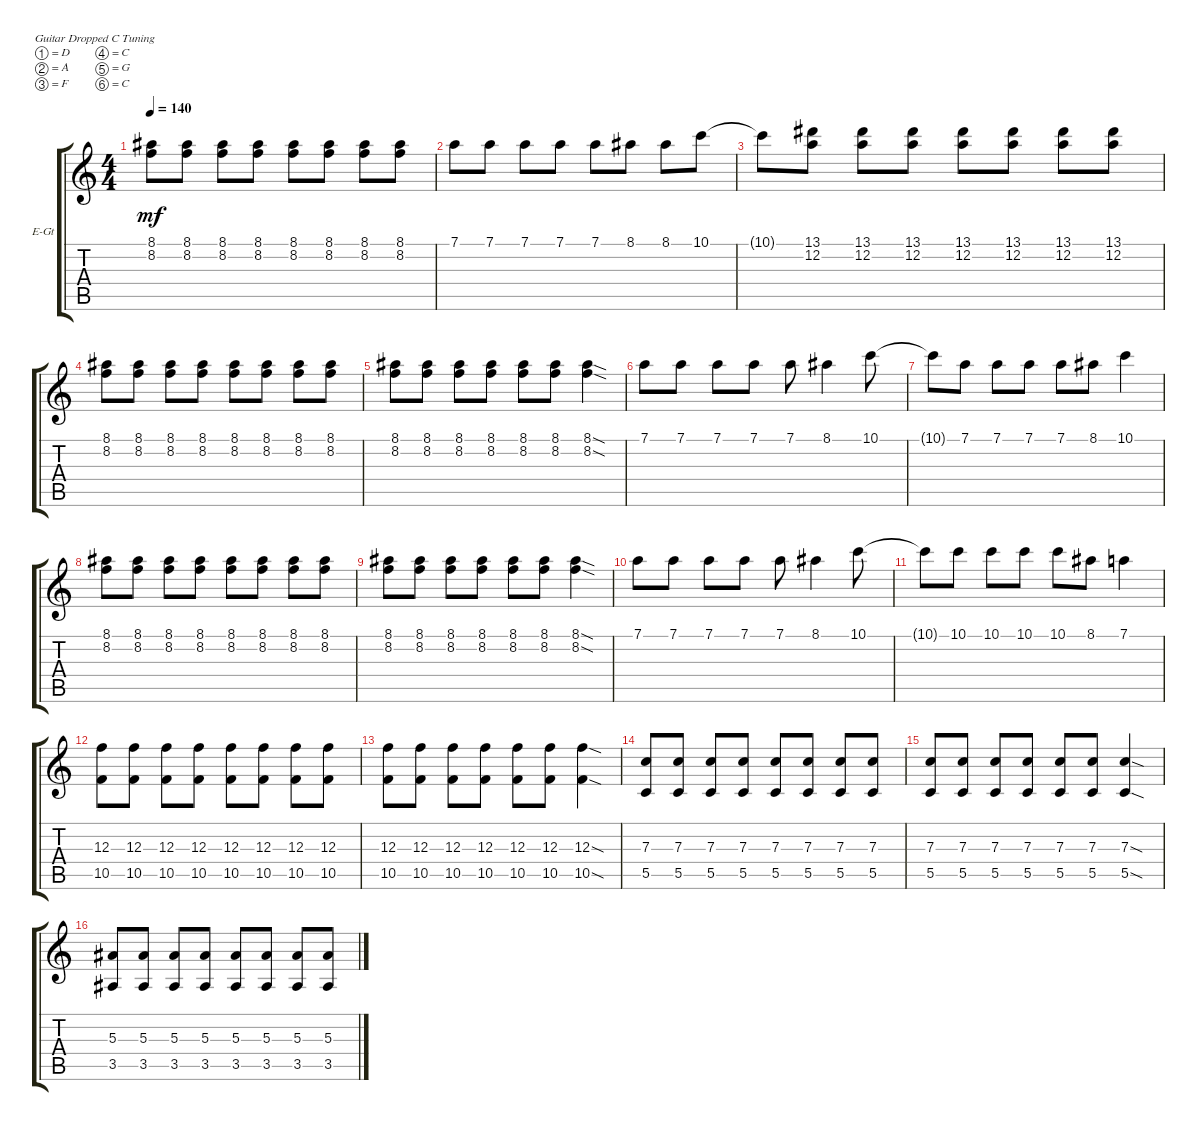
\defaultSystemsLayout 4
\bracketExtendMode groupsimilarinstruments
\firstSystemTrackNameOrientation horizontal
\otherSystemsTrackNameOrientation horizontal
\track ("Lead" "E-Gt") {instrument distortionguitar}
\staff {score tabs}
\tuning (D4 A3 F3 C3 G2 C2)
\ts (4 4)
\tempo 140
\clef g2
\ks c
(8.1 8.2).8{dy mf} (8.1 8.2).8 (8.1 8.2).8 (8.1 8.2).8 (8.1 8.2).8 (8.1 8.2).8 (8.1 8.2).8 (8.1 8.2).8 |
7.1.8 7.1.8 7.1.8 7.1.8 7.1.8 8.1.8 8.1.8 10.1.8 |
10.1{t}.8 (13.1 12.2).8 (13.1 12.2).8 (13.1 12.2).8 (13.1 12.2).8 (13.1 12.2).8 (13.1 12.2).8 (13.1 12.2).8 |
(8.1 8.2).8 (8.1 8.2).8 (8.1 8.2).8 (8.1 8.2).8 (8.1 8.2).8 (8.1 8.2).8 (8.1 8.2).8 (8.1 8.2).8 |
(8.1 8.2).8 (8.1 8.2).8 (8.1 8.2).8 (8.1 8.2).8 (8.1 8.2).8 (8.1 8.2).8 (8.1{sod} 8.2{sod}).4 |
7.1.8 7.1.8 7.1.8 7.1.8 7.1.8 8.1.4 10.1.8 |
10.1{t}.8 7.1.8 7.1.8 7.1.8 7.1.8 8.1.8 10.1.4 |
(8.1 8.2).8 (8.1 8.2).8 (8.1 8.2).8 (8.1 8.2).8 (8.1 8.2).8 (8.1 8.2).8 (8.1 8.2).8 (8.1 8.2).8 |
(8.1 8.2).8 (8.1 8.2).8 (8.1 8.2).8 (8.1 8.2).8 (8.1 8.2).8 (8.1 8.2).8 (8.1{sod} 8.2{sod}).4 |
7.1.8 7.1.8 7.1.8 7.1.8 7.1.8 8.1.4 10.1.8 |
10.1{t}.8 10.1.8 10.1.8 10.1.8 10.1.8 8.1.8 7.1.4 |
(12.3 10.5).8 (12.3 10.5).8 (12.3 10.5).8 (12.3 10.5).8 (12.3 10.5).8 (12.3 10.5).8 (12.3 10.5).8 (12.3 10.5).8 |
(12.3 10.5).8 (12.3 10.5).8 (12.3 10.5).8 (12.3 10.5).8 (12.3 10.5).8 (12.3 10.5).8 (12.3{sod} 10.5{sod}).4 |
(7.3 5.5).8 (7.3 5.5).8 (7.3 5.5).8 (7.3 5.5).8 (7.3 5.5).8 (7.3 5.5).8 (7.3 5.5).8 (7.3 5.5).8 |
(7.3 5.5).8 (7.3 5.5).8 (7.3 5.5).8 (7.3 5.5).8 (7.3 5.5).8 (7.3 5.5).8 (7.3{sod} 5.5{sod}).4 |
(5.3 3.5).8 (5.3 3.5).8 (5.3 3.5).8 (5.3 3.5).8 (5.3 3.5).8 (5.3 3.5).8 (5.3 3.5).8 (5.3 3.5).8
